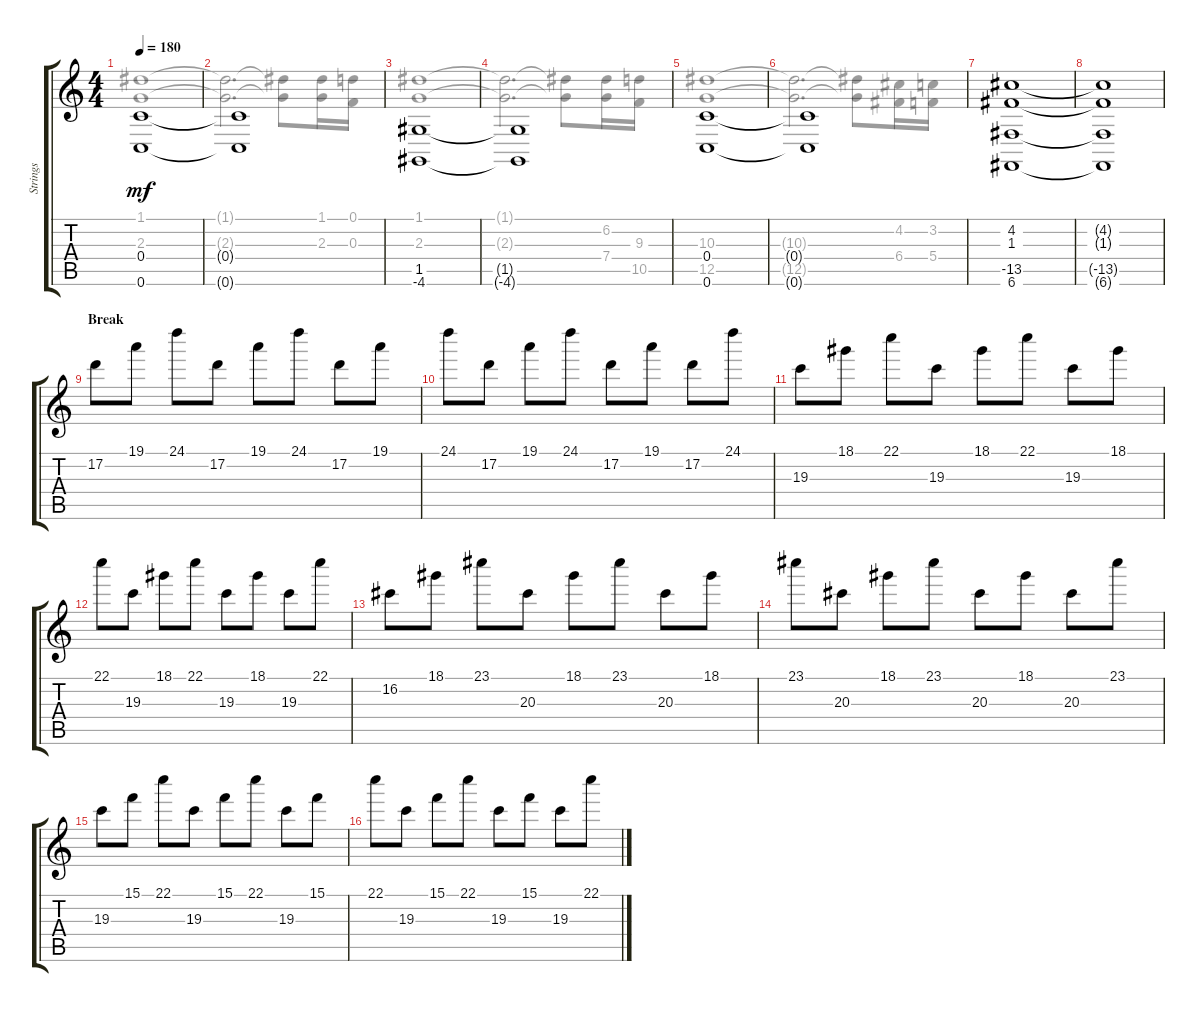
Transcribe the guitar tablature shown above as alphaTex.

\track ("Strings" "Strings") {instrument electricguitarclean}
\staff {score tabs}
\tuning (D4 A3 F3 C3 G2 C2) {hide}
\voice
\ts (4 4)
\tempo 180
\clef g2
\ks aminor
(0.4 0.6).1{dy mf} |
(0.4{t} 0.6{t}).1 |
(1.5 -4.6).1 |
(1.5{t} -4.6{t}).1 |
(0.4 0.6).1 |
(0.4{t} 0.6{t}).1 |
(4.2 1.3 -13.5 6.6).1 |
(4.2{t} 1.3{t} -13.5{t} 6.6{t}).1 |
\section ("" "Break")
17.2.8 19.1.8 24.1.8 17.2.8 19.1.8 24.1.8 17.2.8 19.1.8 |
24.1.8 17.2.8 19.1.8 24.1.8 17.2.8 19.1.8 17.2.8 24.1.8 |
19.3.8 18.1.8 22.1.8 19.3.8 18.1.8 22.1.8 19.3.8 18.1.8 |
22.1.8 19.3.8 18.1.8 22.1.8 19.3.8 18.1.8 19.3.8 22.1.8 |
16.2.8 18.1.8 23.1.8 20.3.8 18.1.8 23.1.8 20.3.8 18.1.8 |
23.1.8 20.3.8 18.1.8 23.1.8 20.3.8 18.1.8 20.3.8 23.1.8 |
19.3.8 15.1.8 22.1.8 19.3.8 15.1.8 22.1.8 19.3.8 15.1.8 |
22.1.8 19.3.8 15.1.8 22.1.8 19.3.8 15.1.8 19.3.8 22.1.8
\voice
\clef g2
\ottava regular
\simile none
\ks aminor
(1.1 2.3).1{dy mf} |
(1.1{t} 2.3{t}).2{d} (1.1{t} 2.3{t}).8 (1.1 2.3).16 (0.1 0.3).16 |
(1.1 2.3).1 |
(1.1{t} 2.3{t}).2{d} (1.1{t} 2.3{t}).8 (6.2 7.4).16 (9.3 10.5).16 |
(10.3 12.5).1 |
(10.3{t} 12.5{t}).2{d} (10.3{t} 12.5{t}).8 (4.2 6.4).16 (3.2 5.4).16 |
|
|
|
|
|
|
|
|
|
